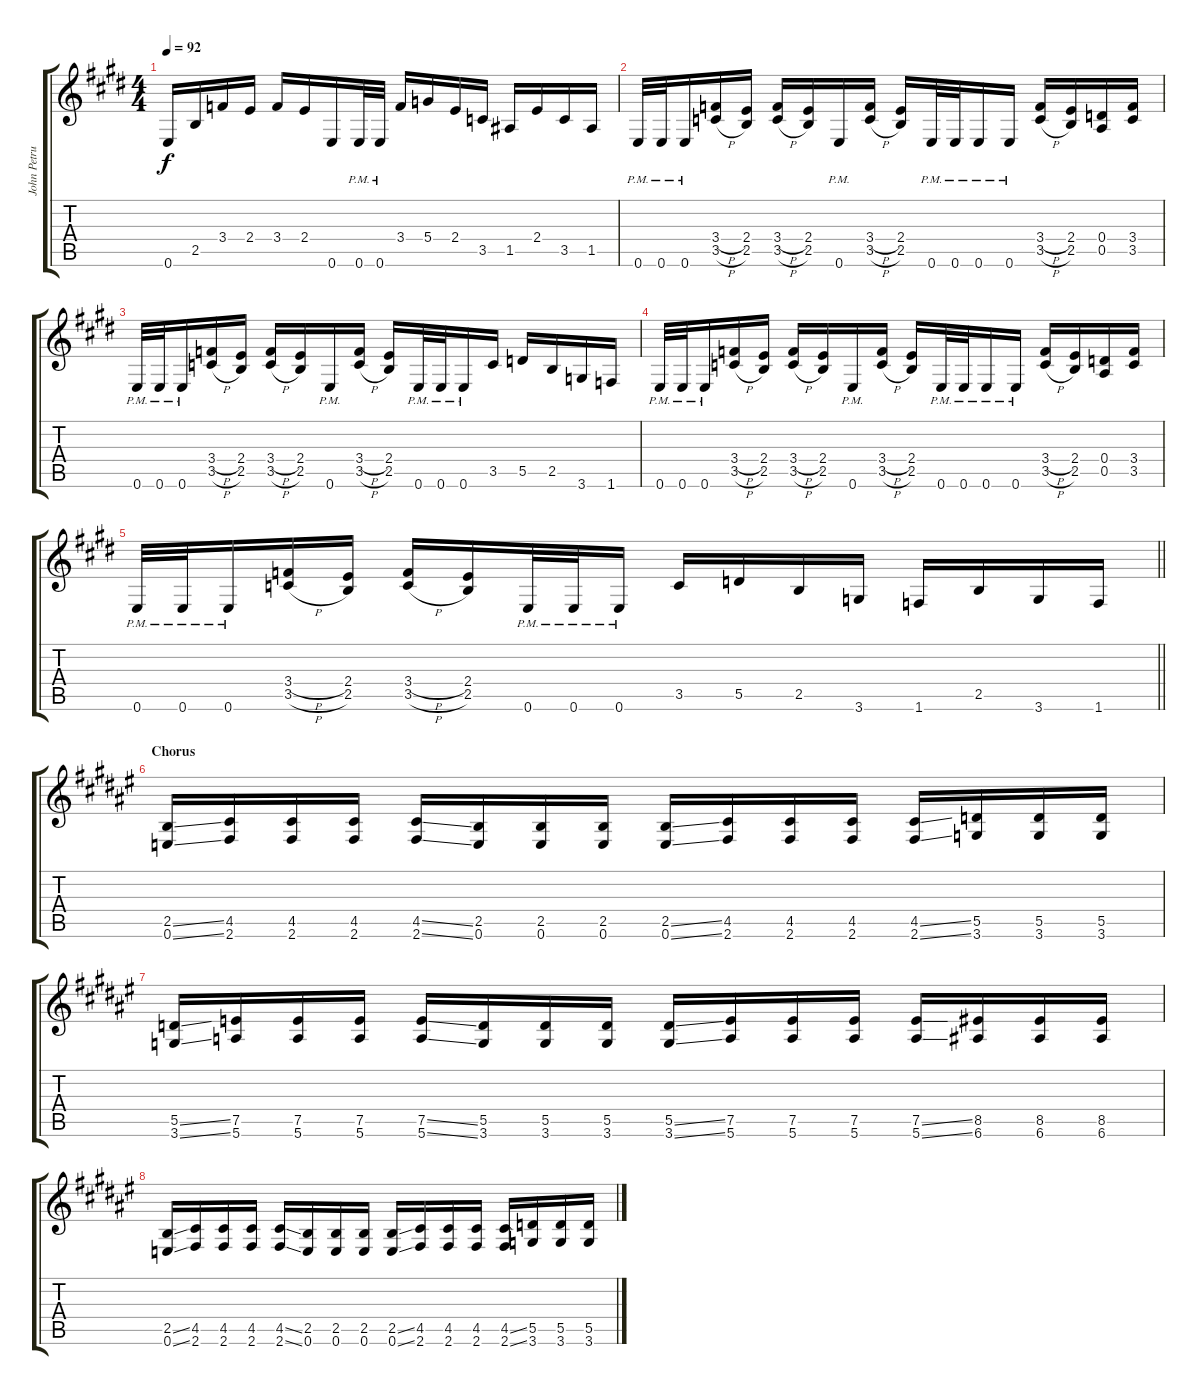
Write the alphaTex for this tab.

\track ("John Petrucci" "John Petru") {instrument distortionguitar}
\staff {score tabs}
\tuning (E4 B3 G3 D3 A2 E2) {hide}
\ts (4 4)
\tempo 92
\clef g2
\ks e
0.6.16{dy f} 2.5.16 3.4.16 2.4.16 3.4.16 2.4.16 0.6.16 0.6{pm}.32 0.6{pm}.32 3.4.16 5.4.16 2.4.16 3.5.16 1.5.16 2.4.16 3.5.16 1.5.16 |
0.6{pm}.32 0.6{pm}.32 0.6{pm}.16 (3.4{h} 3.5{h}).16 (2.4 2.5).16 (3.4{h} 3.5{h}).16 (2.4 2.5).16 0.6{pm}.16 (3.4{h} 3.5{h}).16 (2.4 2.5).16 0.6{pm}.32 0.6{pm}.32 0.6{pm}.16 0.6{pm}.16 (3.4{h} 3.5{h}).16 (2.4 2.5).16 (0.4 0.5).16 (3.4 3.5).16 |
0.6{pm}.32 0.6{pm}.32 0.6{pm}.16 (3.4{h} 3.5{h}).16 (2.4 2.5).16 (3.4{h} 3.5{h}).16 (2.4 2.5).16 0.6{pm}.16 (3.4{h} 3.5{h}).16 (2.4 2.5).16 0.6{pm}.32 0.6{pm}.32 0.6{pm}.16 3.5.16 5.5.16 2.5.16 3.6.16 1.6.16 |
0.6{pm}.32 0.6{pm}.32 0.6{pm}.16 (3.4{h} 3.5{h}).16 (2.4 2.5).16 (3.4{h} 3.5{h}).16 (2.4 2.5).16 0.6{pm}.16 (3.4{h} 3.5{h}).16 (2.4 2.5).16 0.6{pm}.32 0.6{pm}.32 0.6{pm}.16 0.6{pm}.16 (3.4{h} 3.5{h}).16 (2.4 2.5).16 (0.4 0.5).16 (3.4 3.5).16 |
\barLineRight lightlight
0.6{pm}.32 0.6{pm}.32 0.6{pm}.16 (3.4{h} 3.5{h}).16 (2.4 2.5).16 (3.4{h} 3.5{h}).16 (2.4 2.5).16 0.6{pm}.32 0.6{pm}.32 0.6{pm}.16 3.5.16 5.5.16 2.5.16 3.6.16 1.6.16 2.5.16 3.6.16 1.6.16 |
\section ("" "Chorus")
\ks f#
(2.5{ss} 0.6{ss}).16 (4.5 2.6).16 (4.5 2.6).16 (4.5 2.6).16 (4.5{ss} 2.6{ss}).16 (2.5 0.6).16 (2.5 0.6).16 (2.5 0.6).16 (2.5{ss} 0.6{ss}).16 (4.5 2.6).16 (4.5 2.6).16 (4.5 2.6).16 (4.5{ss} 2.6{ss}).16 (5.5 3.6).16 (5.5 3.6).16 (5.5 3.6).16 |
(5.5{ss} 3.6{ss}).16 (7.5 5.6).16 (7.5 5.6).16 (7.5 5.6).16 (7.5{ss} 5.6{ss}).16 (5.5 3.6).16 (5.5 3.6).16 (5.5 3.6).16 (5.5{ss} 3.6{ss}).16 (7.5 5.6).16 (7.5 5.6).16 (7.5 5.6).16 (7.5{ss} 5.6{ss}).16 (8.5 6.6).16 (8.5 6.6).16 (8.5 6.6).16 |
(2.5{ss} 0.6{ss}).16 (4.5 2.6).16 (4.5 2.6).16 (4.5 2.6).16 (4.5{ss} 2.6{ss}).16 (2.5 0.6).16 (2.5 0.6).16 (2.5 0.6).16 (2.5{ss} 0.6{ss}).16 (4.5 2.6).16 (4.5 2.6).16 (4.5 2.6).16 (4.5{ss} 2.6{ss}).16 (5.5 3.6).16 (5.5 3.6).16 (5.5 3.6).16
